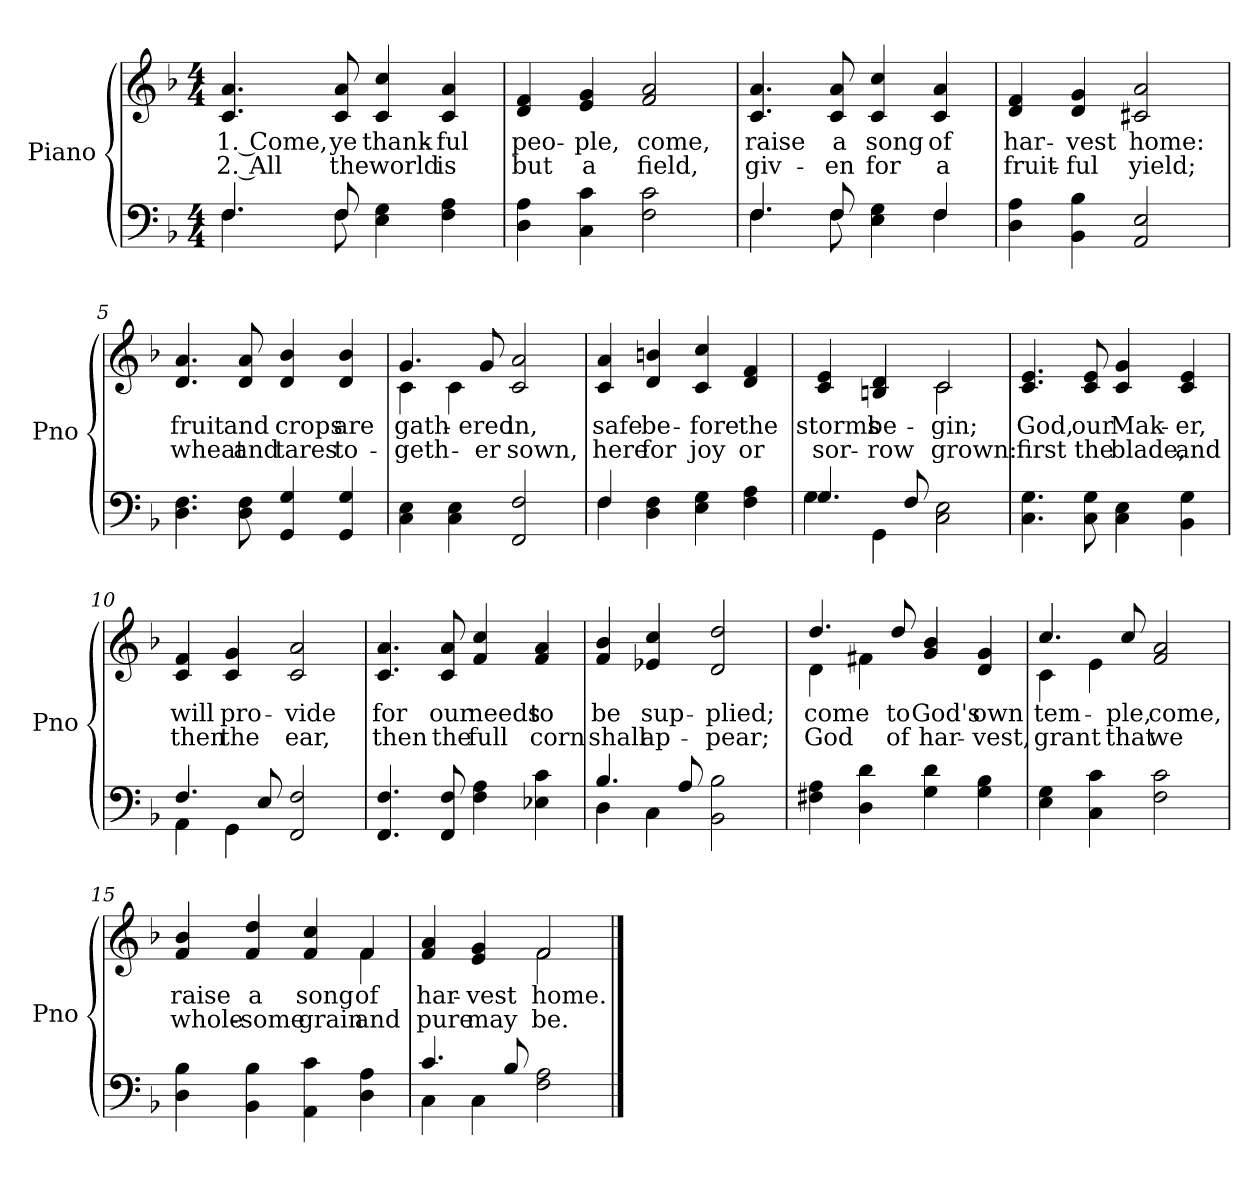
**kern	**kern	**text	**text
*part2	*part1	*part1	*part1
*staff2	*staff1	*staff1	*staff1
*I"Piano	*I"Piano	*	*
*I'Pno	*I'Pno	*	*
*clefF4	*clefG2	*	*
*k[b-]	*k[b-]	*	*
*M4/4	*M4/4	*	*
*MM126	*MM126	*	*
=1	=1	=1	=1
*^	*	*	*
!	!	!	!LO:LY:b	!LO:LY:b
4.F/	4.F\	4.c/ 4.a/	1. Come,	2. All
!	!	!	!LO:LY:b	!LO:LY:b
8F/	8F\	8c/ 8a/	ye	the
!	!	!	!LO:LY:b	!LO:LY:b
4E\ 4G\	2ryy	4c/ 4cc/	thank-	world
!	!	!	!LO:LY:b	!LO:LY:b
4F\ 4A\	.	4c/ 4a/	-ful	is
*v	*v	*	*	*
=2	=2	=2	=2
!	!	!LO:LY:b	!LO:LY:b
4D\ 4A\	4d/ 4f/	peo-	but
!	!	!LO:LY:b	!LO:LY:b
4C\ 4c\	4e/ 4g/	-ple,	a
!	!	!LO:LY:b	!LO:LY:b
2F\ 2c\	2f/ 2a/	come,	field,
=3	=3	=3	=3
*^	*	*	*
!	!	!	!LO:LY:b	!LO:LY:b
4.F/	4.F\	4.c/ 4.a/	raise	giv-
!	!	!	!LO:LY:b	!LO:LY:b
8F/	8F\	8c/ 8a/	a	-en
!	!	!	!LO:LY:b	!LO:LY:b
4E\ 4G\	4ryy	4c/ 4cc/	song	for
!	!	!	!LO:LY:b	!LO:LY:b
4F\	4F/	4c/ 4a/	of	a
!!LO:LB:g=z
=4	=4	=4	=4	=4
!	!	!	!LO:LY:b	!LO:LY:b
*v	*v	*	*	*
4D\ 4A\	4d/ 4f/	har-	fruit-
!	!	!LO:LY:b	!LO:LY:b
4BB-\ 4B-\	4d/ 4g/	-vest	-ful
!	!	!LO:LY:b	!LO:LY:b
2AA/ 2E/	2c#X/ 2a/	home:	yield;
=5	=5	=5	=5
!	!	!LO:LY:b	!LO:LY:b
4.D\ 4.F\	4.d/ 4.a/	fruit	wheat
!	!	!LO:LY:b	!LO:LY:b
8D\ 8F\	8d/ 8a/	and	and
!	!	!LO:LY:b	!LO:LY:b
4GG/ 4G/	4d/ 4b-/	crops	tares
!	!	!LO:LY:b	!LO:LY:b
4GG/ 4G/	4d/ 4b-/	are	to-
=6	=6	=6	=6
!	!	!LO:LY:b	!LO:LY:b
*	*^	*	*
4C\ 4E\	4.g/	4c\	gath-	-geth-
4C\ 4E\	.	4c\	.	.
!	!	!	!LO:LY:b	!LO:LY:b
.	8g/	.	-ered	-er
!	!	!	!LO:LY:b	!LO:LY:b
2FF/ 2F/	2c/ 2a/	2ryy	in,	sown,
!!LO:LB:g=z
=7	=7	=7	=7	=7
*^	*	*	*	*
!	!	!	!	!LO:LY:b	!LO:LY:b
*	*	*v	*v	*	*
4F/	4F\	4c/ 4a/	safe	here
!	!	!	!LO:LY:b	!LO:LY:b
4D\ 4F\	2.ryy	4d/ 4bn/	be-	for
!	!	!	!LO:LY:b	!LO:LY:b
4E\ 4G\	.	4c/ 4cc/	-fore	joy
!	!	!	!LO:LY:b	!LO:LY:b
4F\ 4A\	.	4d/ 4f/	the	or
=8	=8	=8	=8	=8
!	!	!	!LO:LY:b	!LO:LY:b
*	*	*^	*	*
4.G/	4G\	4c/ 4e/	2ryy	storms	sor-
!	!	!	!	!LO:LY:b	!LO:LY:b
.	4GG\	4Bn/ 4d/	.	be-	-row
8F/	.	.	.	.	.
!	!	!	!	!LO:LY:b	!LO:LY:b
2C\ 2E\	2ryy	2c/	2c\	-gin;	grown:
=9	=9	=9	=9	=9	=9
!	!	!	!	!LO:LY:b	!LO:LY:b
*v	*v	*	*	*	*
*	*v	*v	*	*
4.C\ 4.G\	4.c/ 4.e/	God,	first
!	!	!LO:LY:b	!LO:LY:b
8C\ 8G\	8c/ 8e/	our	the
!	!	!LO:LY:b	!LO:LY:b
4C\ 4E\	4c/ 4g/	Mak-	blade,
!	!	!LO:LY:b	!LO:LY:b
4BB-\ 4G\	4c/ 4e/	-er,	and
!!LO:PB:g=z
=10	=10	=10	=10
*^	*	*	*
!	!	!	!LO:LY:b	!LO:LY:b
4.F/	4AA\	4c/ 4f/	will	then
!	!	!	!LO:LY:b	!LO:LY:b
.	4GG\	4c/ 4g/	pro-	the
8E/	.	.	.	.
!	!	!	!LO:LY:b	!LO:LY:b
2FF/ 2F/	2ryy	2c/ 2a/	-vide	ear,
=11	=11	=11	=11	=11
!	!	!	!LO:LY:b	!LO:LY:b
*v	*v	*	*	*
4.FF/ 4.F/	4.c/ 4.a/	for	then
!	!	!LO:LY:b	!LO:LY:b
8FF/ 8F/	8c/ 8a/	our	the
!	!	!LO:LY:b	!LO:LY:b
4F\ 4A\	4f/ 4cc/	needs	full
!	!	!LO:LY:b	!LO:LY:b
4E-X\ 4c\	4f/ 4a/	to	corn
=12	=12	=12	=12
*^	*	*	*
!	!	!	!LO:LY:b	!LO:LY:b
4.B-/	4D\	4f/ 4b-/	be	shall
!	!	!	!LO:LY:b	!LO:LY:b
.	4C\	4e-X/ 4cc/	sup-	ap-
8A/	.	.	.	.
!	!	!	!LO:LY:b	!LO:LY:b
2BB-\ 2B-\	2ryy	2d/ 2dd/	-plied;	-pear;
!!LO:LB:g=z
=13	=13	=13	=13	=13
!	!	!	!LO:LY:b	!LO:LY:b
*v	*v	*^	*	*
4F#X\ 4A\	4.dd/	4d\	come	God
4D\ 4d\	.	4f#X\	.	.
!	!	!	!LO:LY:b	!LO:LY:b
.	8dd/	.	to	of
!	!	!	!LO:LY:b	!LO:LY:b
4G\ 4d\	4g/ 4b-/	2ryy	God's	har-
!	!	!	!LO:LY:b	!LO:LY:b
4G\ 4B-\	4d/ 4g/	.	own	-vest,
=14	=14	=14	=14	=14
!	!	!	!LO:LY:b	!LO:LY:b
4E\ 4G\	4.cc/	4c\	tem-	grant
4C\ 4c\	.	4e\	.	.
!	!	!	!LO:LY:b	!LO:LY:b
.	8cc/	.	-ple,	that
!	!	!	!LO:LY:b	!LO:LY:b
2F\ 2c\	2f/ 2a/	2ryy	come,	we
!!LO:LB:g=z	!!
=15	=15	=15	=15	=15
!	!	!	!LO:LY:b	!LO:LY:b
4D\ 4B-\	4f/ 4b-/	2.ryy	raise	whole-
!	!	!	!LO:LY:b	!LO:LY:b
4BB-\ 4B-\	4f/ 4dd/	.	a	-some
!	!	!	!LO:LY:b	!LO:LY:b
4AA\ 4c\	4f/ 4cc/	.	song	grain
!	!	!	!LO:LY:b	!LO:LY:b
4D\ 4A\	4f/	4f\	of	and
=16	=16	=16	=16	=16
*^	*	*	*	*
!	!	!	!	!LO:LY:b	!LO:LY:b
4.c/	4C\	4f/ 4a/	2ryy	har-	pure
!	!	!	!	!LO:LY:b	!LO:LY:b
.	4C\	4e/ 4g/	.	-vest	may
8B-/	.	.	.	.	.
!	!	!	!	!LO:LY:b	!LO:LY:b
2F\ 2A\	2ryy	2f/	2f\	home.	be.
*v	*v	*	*	*	*
*	*v	*v	*	*
==	==	==	==
*-	*-	*-	*-
